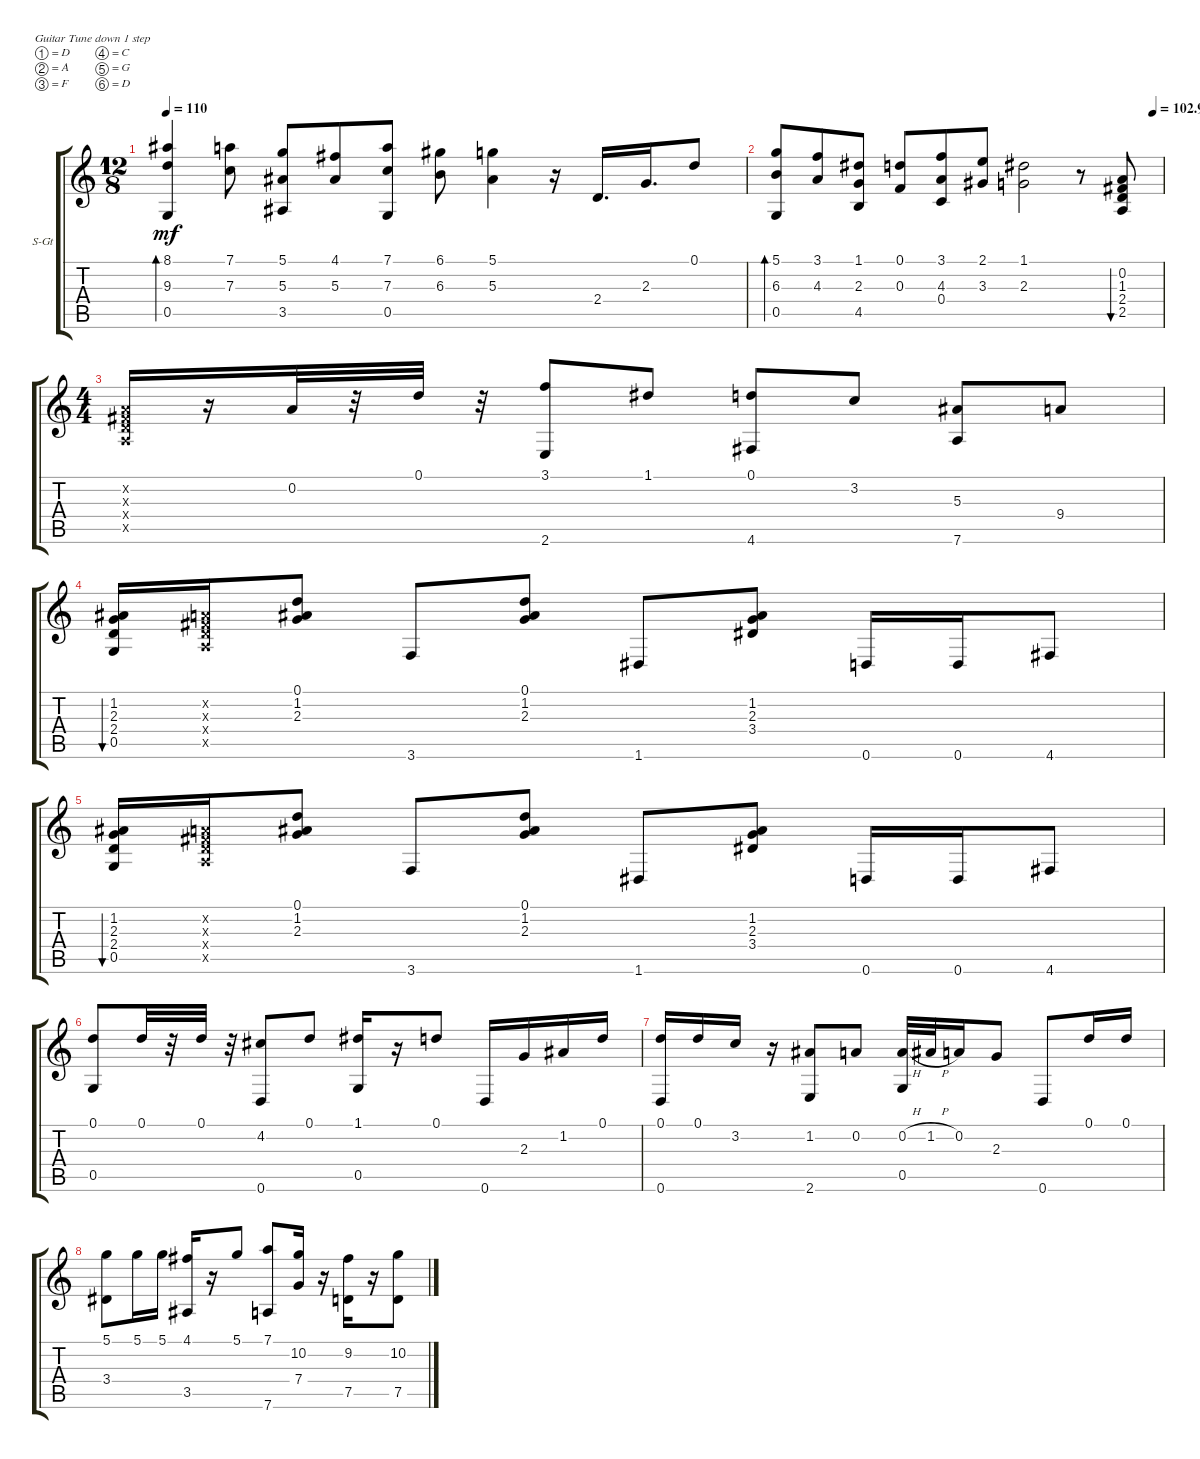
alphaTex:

\defaultSystemsLayout 4
\bracketExtendMode groupsimilarinstruments
\firstSystemTrackNameOrientation horizontal
\otherSystemsTrackNameOrientation horizontal
\track ("Steel Guitar" "S-Gt") {instrument acousticguitarsteel}
\staff {score tabs}
\tuning (D4 A3 F3 C3 G2 D2)
\ts (12 8)
\tempo 110
\clef g2
\ks c
(0.5 8.1 9.3).4{bd 240 dy mf instrument acousticguitarsteel} (7.1 7.3).8 (5.1 5.3 3.5).8 (4.1 5.3).8 (7.3 7.1 0.5).8 (6.3 6.1).8 (5.3 5.1).4 r.16 2.4.16{d} 2.3.16{d} 0.1.8 |
\tempo (102.929 0.975)
(5.1 6.3 0.5).8{bd 119} (3.1 4.3).8 (1.1 2.3 4.5).8 (0.1 0.3).8 (3.1 4.3 0.4).8 (2.1 3.3).8 (1.1 2.3).2 r.8 (0.2 1.3 2.4 2.5).8{bu 237} |
\ts (4 4)
(0.2{x} 1.3{x} 2.4{x} 2.5{x}).16 r.16 0.2.32 r.32 0.1.32 r.32 (3.1 2.6).8 1.1.8 (0.1 4.6).8 3.2.8 (7.6 5.3).8 9.4.8 |
(1.2 2.3 2.4 0.5).16{bu 119} (0.2{x} 1.3{x} 2.4{x} 2.5{x}).16 (0.1 1.2 2.3).8 3.6.8 (2.3 1.2 0.1).8 1.6.8 (1.2 2.3 3.4).8 0.6.16 0.6.16 4.6.8 |
(1.2 2.3 2.4 0.5).16{bu 119} (0.2{x} 1.3{x} 2.4{x} 2.5{x}).16 (0.1 1.2 2.3).8 3.6.8 (2.3 1.2 0.1).8 1.6.8 (1.2 2.3 3.4).8 0.6.16 0.6.16 4.6.8 |
(0.5 0.1).8 0.1.32 r.32 0.1.32 r.32 (4.2 0.6).8 0.1.8 (1.1 0.5).16 r.16 0.1.8 0.6.16 2.3.16 1.2.16 0.1.16 |
(0.1 0.6).16 0.1.16 3.2.16 r.16 (1.2 2.6).8 0.2.8 (0.5 0.2{h}).32 1.2{h}.32 0.2.16 2.3.8 0.6.8 0.1.16 0.1.16 |
(3.4 5.1).8 5.1.16 5.1.16 (4.1 3.5).16 r.16 5.1.8 (7.6 7.1).8 (10.2 7.4).16 r.16 (9.2 7.5).16 r.16 (10.2 7.5).8
